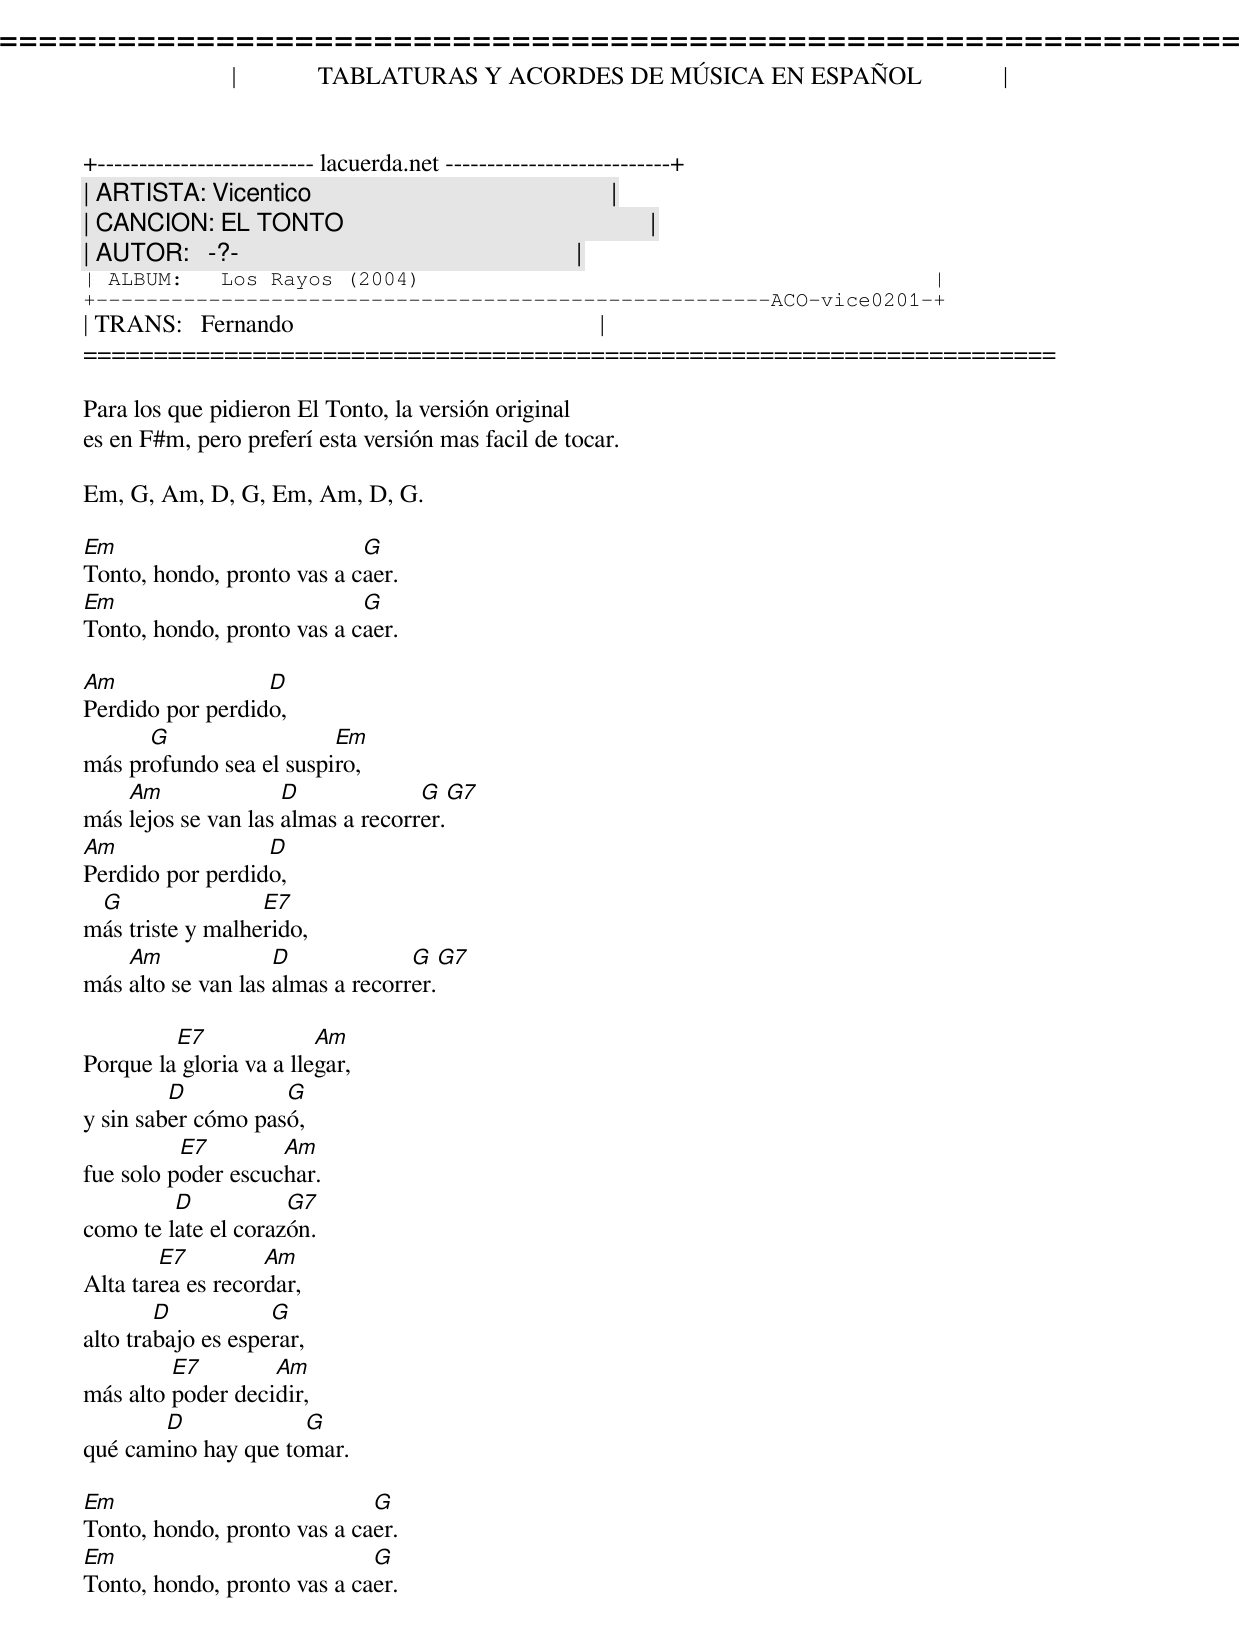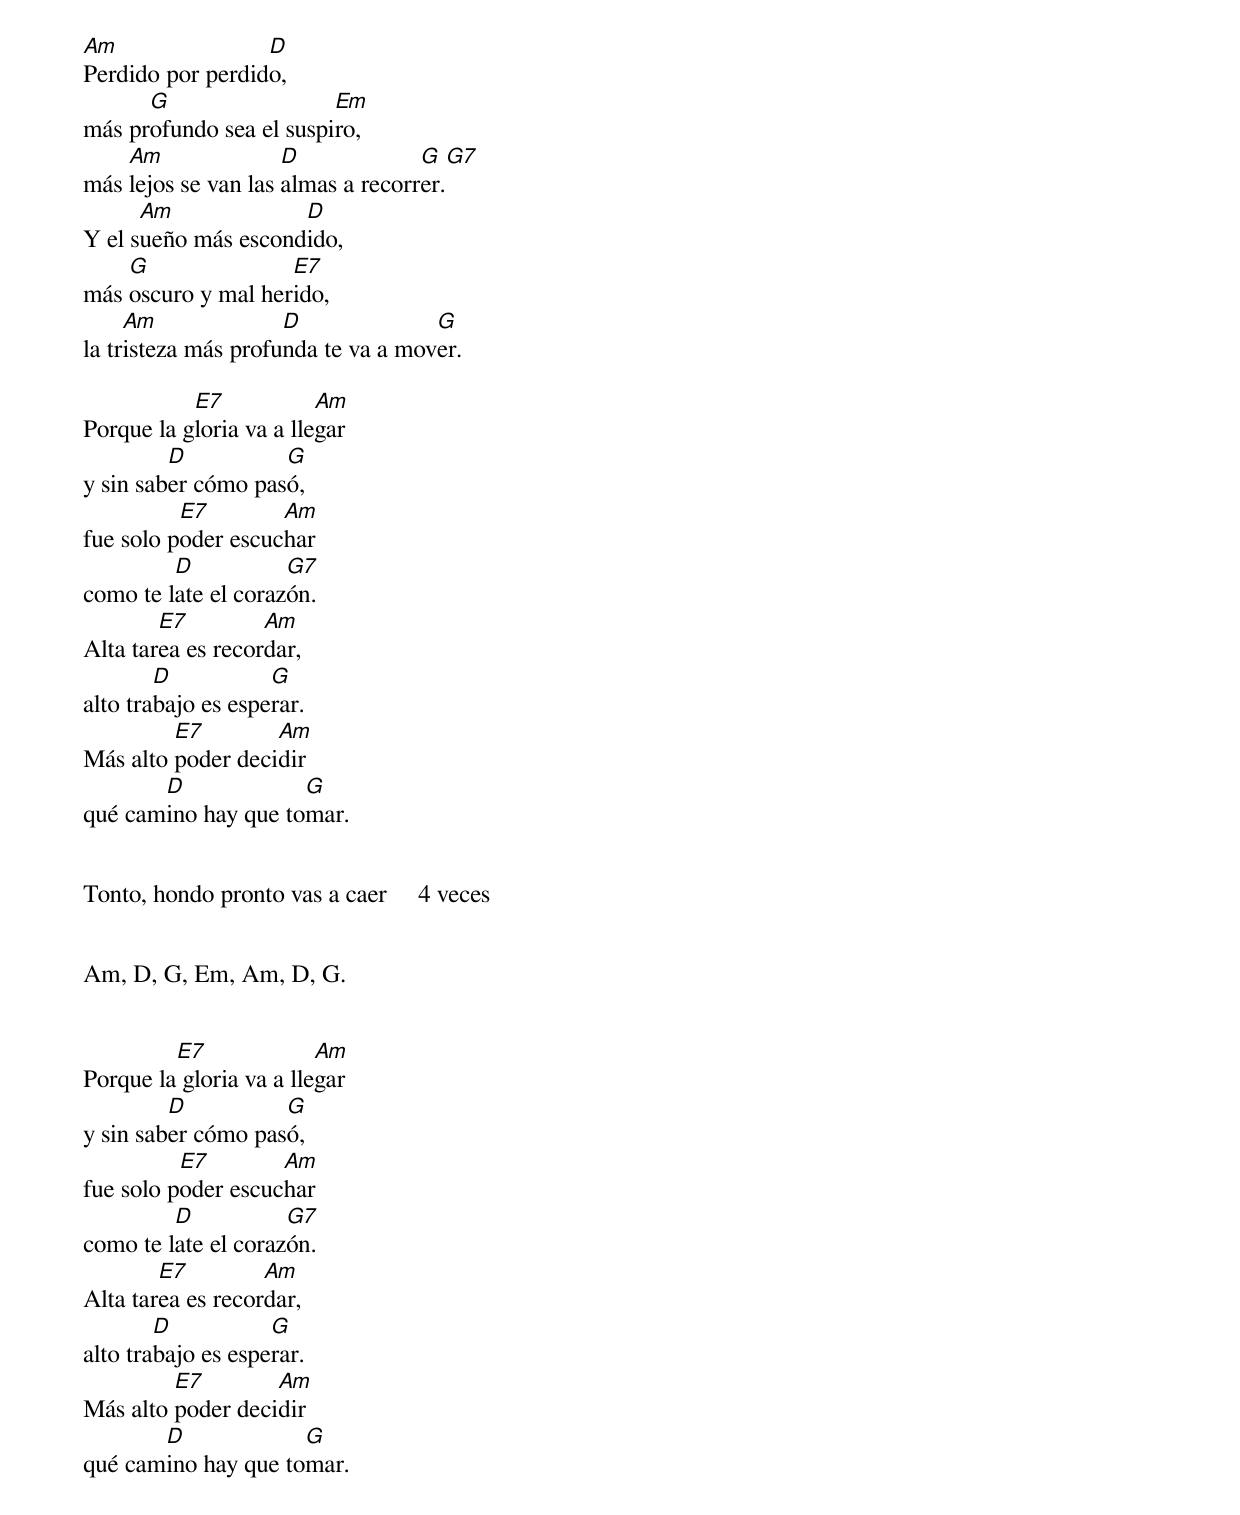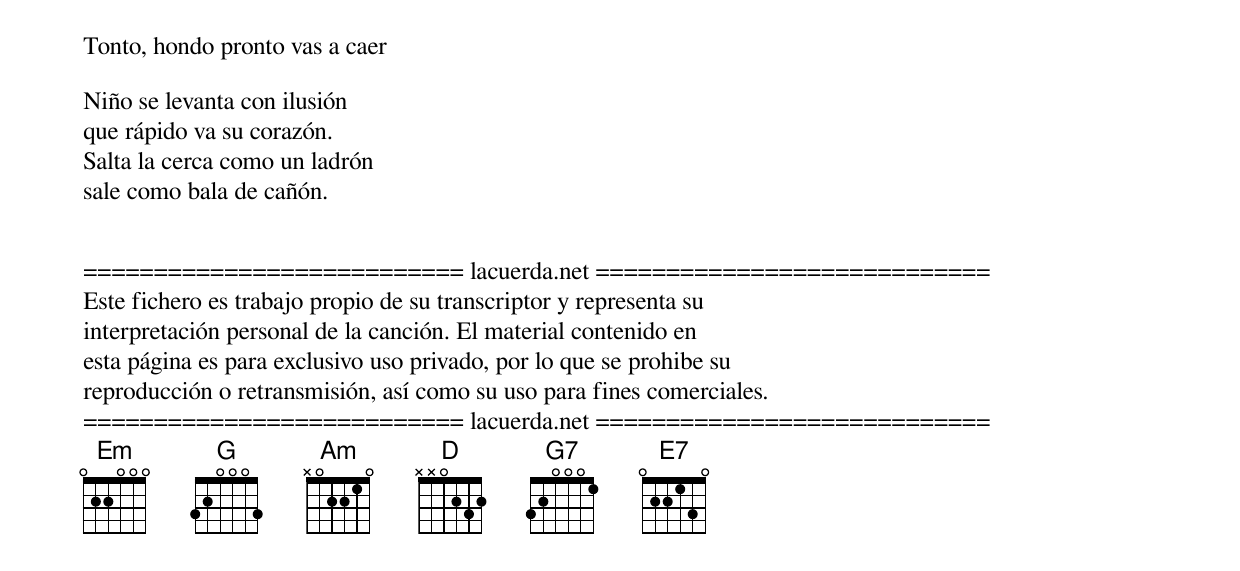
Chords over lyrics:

=====================================================================
|             TABLATURAS Y ACORDES DE MÚSICA EN ESPAÑOL             |
+-------------------------- lacuerda.net ---------------------------+
| ARTISTA: Vicentico                                                |
| CANCION: EL TONTO                                                 |
| AUTOR:   -?-                                                      |
| ALBUM:   Los Rayos (2004)                                         |
+------------------------------------------------------ACO-vice0201-+
| TRANS:   Fernando                                                 |
=====================================================================

Para los que pidieron El Tonto, la versión original
es en F#m, pero preferí esta versión mas facil de tocar.

Em, G, Am, D, G, Em, Am, D, G.

Em                          G
Tonto, hondo, pronto vas a caer.
Em                          G
Tonto, hondo, pronto vas a caer.

Am                D
Perdido por perdido,
      G                  Em
más profundo sea el suspiro,
    Am               D             G     G7
más lejos se van las almas a recorrer.
Am                D
Perdido por perdido,
 G                E7
más triste y malherido,
    Am              D             G     G7
más alto se van las almas a recorrer.

         E7              Am
Porque la gloria va a llegar,
         D          G
y sin saber cómo pasó,
          E7        Am
fue solo poder escuchar.
         D           G7
como te late el corazón.
        E7         Am
Alta tarea es recordar,
        D           G
alto trabajo es esperar,
         E7        Am
más alto poder decidir,
       D             G
qué camino hay que tomar.

Em                           G
Tonto, hondo, pronto vas a caer.
Em                           G
Tonto, hondo, pronto vas a caer.


Am                D
Perdido por perdido,
      G                  Em
más profundo sea el suspiro,
    Am               D             G     G7
más lejos se van las almas a recorrer.
      Am             D
Y el sueño más escondido,
    G               E7
más oscuro y mal herido,
     Am              D              G
la tristeza más profunda te va a mover.

           E7            Am
Porque la gloria va a llegar
         D          G
y sin saber cómo pasó,
          E7        Am
fue solo poder escuchar
         D           G7
como te late el corazón.
        E7         Am
Alta tarea es recordar,
        D           G
alto trabajo es esperar.
         E7        Am
Más alto poder decidir
       D             G
qué camino hay que tomar.


Tonto, hondo pronto vas a caer     4 veces


Am, D, G, Em, Am, D, G.


         E7              Am
Porque la gloria va a llegar
         D          G
y sin saber cómo pasó,
          E7        Am
fue solo poder escuchar
         D           G7
como te late el corazón.
        E7         Am
Alta tarea es recordar,
        D           G
alto trabajo es esperar.
         E7        Am
Más alto poder decidir
       D             G
qué camino hay que tomar.


Tonto, hondo pronto vas a caer

Niño se levanta con ilusión
que rápido va su corazón.
Salta la cerca como un ladrón
sale como bala de cañón.


=========================== lacuerda.net ============================
Este fichero es trabajo propio de su transcriptor y representa su
interpretación personal de la canción. El material contenido en
esta página es para exclusivo uso privado, por lo que se prohibe su
reproducción o retransmisión, así como su uso para fines comerciales.
=========================== lacuerda.net ============================
